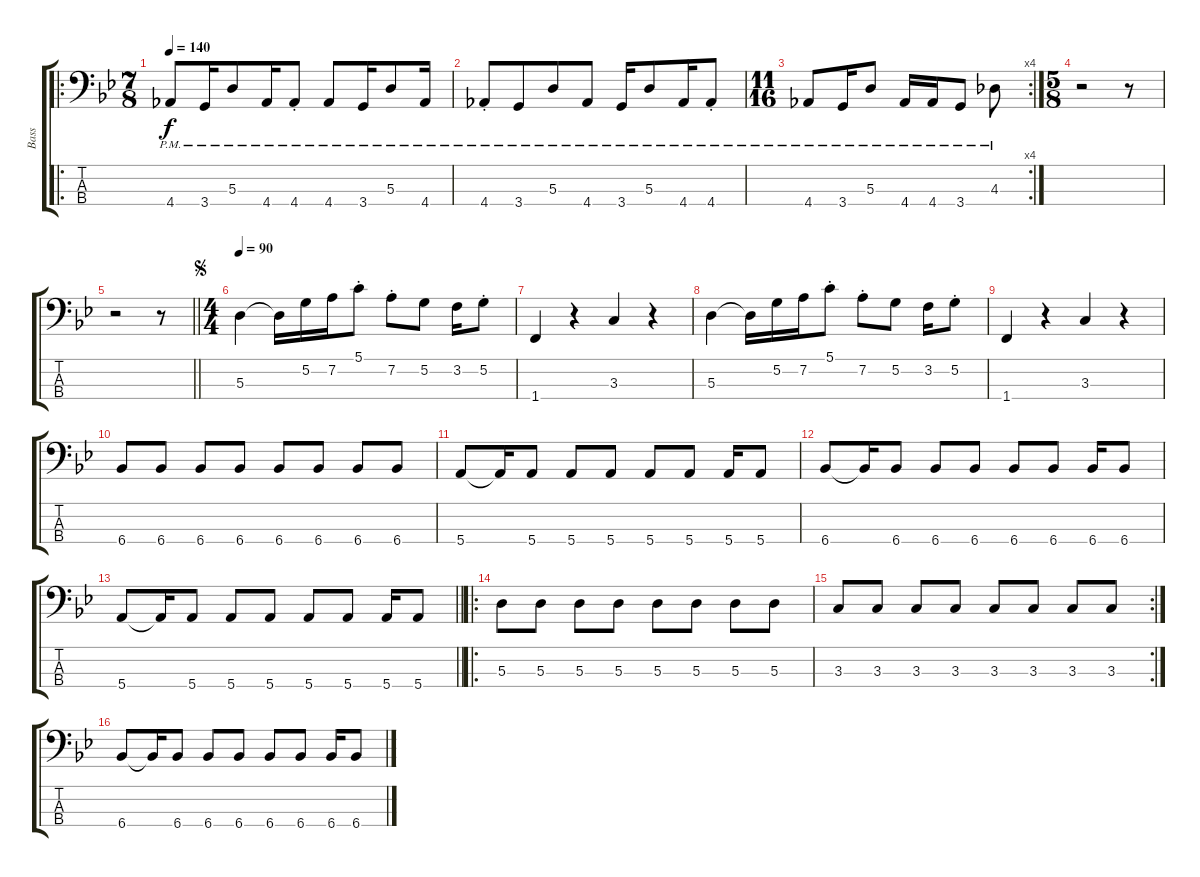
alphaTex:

\track ("Bass" "Bass") {instrument electricbassfinger}
\staff {score tabs}
\tuning (G2 D2 A1 E1) {hide}
\ro
\ts (7 8)
\tempo 140
\clef f4
\ks bb
4.4{pm}.8{dy f instrument electricbassfinger} 3.4{pm}.16 5.3{pm}.8 4.4{pm}.16 4.4{pm st}.8 4.4{pm}.8 3.4{pm}.16 5.3{pm}.8 4.4{pm}.16 |
4.4{pm st}.8 3.4{pm}.8 5.3{pm}.8 4.4{pm}.8 3.4{pm}.16 5.3{pm}.8 4.4{pm}.16 4.4{pm st}.8 |
\rc 4
\ts (11 16)
4.4{pm}.8 3.4{pm}.16 5.3{pm}.8 4.4{pm}.16 4.4{pm}.16 3.4{pm}.8 4.3{pm}.8 |
\ts (5 8)
r.2 r.8 |
\barLineRight lightlight
r.2 r.8 |
\ts (4 4)
\jump segno
\tempo 90
5.3.4 5.3{t}.16 5.2.16 7.2.16 5.1{st}.8 7.2{st}.8 5.2.8 3.2.16 5.2{st}.8 |
1.4.4 r.4 3.3.4 r.4 |
5.3.4 5.3{t}.16 5.2.16 7.2.16 5.1{st}.8 7.2{st}.8 5.2.8 3.2.16 5.2{st}.8 |
1.4.4 r.4 3.3.4 r.4 |
6.4.8 6.4.8 6.4.8 6.4.8 6.4.8 6.4.8 6.4.8 6.4.8 |
5.4.8 5.4{t}.16 5.4.8 5.4.8 5.4.8 5.4.8 5.4.8 5.4.16 5.4.8 |
6.4.8 6.4{t}.16 6.4.8 6.4.8 6.4.8 6.4.8 6.4.8 6.4.16 6.4.8 |
\barLineRight lightlight
5.4.8 5.4{t}.16 5.4.8 5.4.8 5.4.8 5.4.8 5.4.8 5.4.16 5.4.8 |
\ro
5.3.8 5.3.8 5.3.8 5.3.8 5.3.8 5.3.8 5.3.8 5.3.8 |
\rc 2
3.3.8 3.3.8 3.3.8 3.3.8 3.3.8 3.3.8 3.3.8 3.3.8 |
6.4.8 6.4{t}.16 6.4.8 6.4.8 6.4.8 6.4.8 6.4.8 6.4.16 6.4.8
